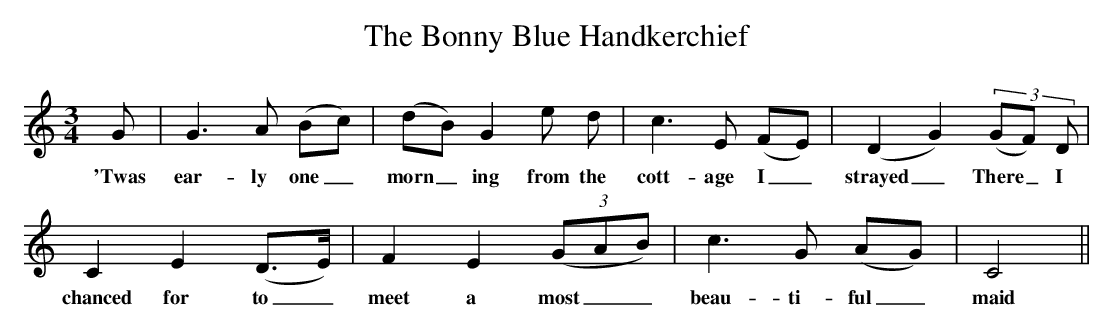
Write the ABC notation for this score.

X:1
T:The Bonny Blue Handkerchief
M:3/4
L:1/4
K:C
G/ | G> A (B/c/) | (d/B/) G e/ d/ | c> E (F/E/) | (D G) (3(G/F/) D/ |
w:'Twas ear-ly one_ morn_ing from the cott-age I_ strayed_ There_ I
C E (D/>E/) | F E (3 (G/A/B/) | c> G (A/G/) | C2 ||
w:chanced for to_ meet a most__ beau-ti-ful_ maid
